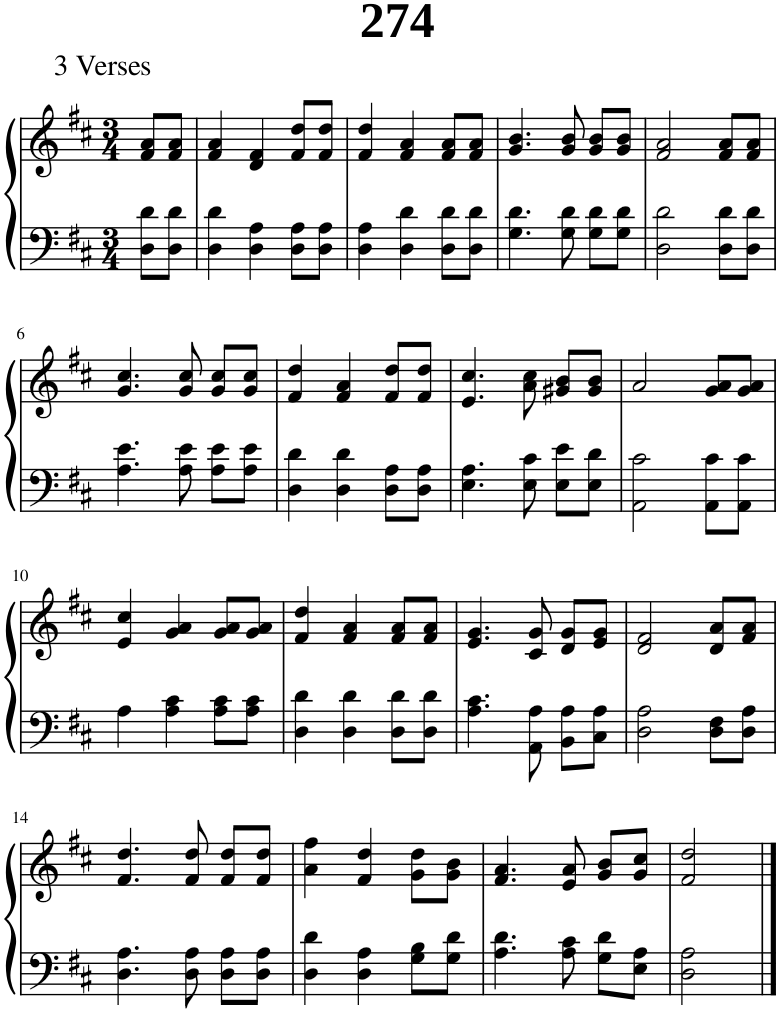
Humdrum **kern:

**kern	**kern
*part1	*part1
*staff2	*staff1
*I"Piano	*
*I'Pno.	*
*clefF4	*clefG2
*k[f#c#]	*k[f#c#]
*M3/4	*M3/4
=1	=1
8D\ 8d\L	8f#/ 8a/L
8D\ 8d\J	8f#/ 8a/J
=2	=2
4D\ 4d\	4f#/ 4a/
4D\ 4A\	4d/ 4f#/
8D\ 8A\L	8f#/ 8dd/L
8D\ 8A\J	8f#/ 8dd/J
=3	=3
4D\ 4A\	4f#/ 4dd/
4D\ 4d\	4f#/ 4a/
8D\ 8d\L	8f#/ 8a/L
8D\ 8d\J	8f#/ 8a/J
=4	=4
4.G\ 4.d\	4.g/ 4.b/
8G\ 8d\	8g/ 8b/
8G\ 8d\L	8g/ 8b/L
8G\ 8d\J	8g/ 8b/J
=5	=5
2D\ 2d\	2f#/ 2a/
8D\ 8d\L	8f#/ 8a/L
8D\ 8d\J	8f#/ 8a/J
!!LO:LB:g=z
=6	=6
4.A\ 4.e\	4.g/ 4.cc#/
8A\ 8e\	8g/ 8cc#/
8A\ 8e\L	8g/ 8cc#/L
8A\ 8e\J	8g/ 8cc#/J
=7	=7
4D\ 4d\	4f#/ 4dd/
4D\ 4d\	4f#/ 4a/
8D\ 8A\L	8f#/ 8dd/L
8D\ 8A\J	8f#/ 8dd/J
=8	=8
4.E\ 4.A\	4.e/ 4.cc#/
8E\ 8c#\	8a\ 8cc#\
8E\ 8e\L	8g#X/ 8b/L
8E\ 8d\J	8g#/ 8b/J
=9	=9
2AA\ 2c#\	2a/
8AA\ 8c#\L	8g/ 8a/L
8AA\ 8c#\J	8g/ 8a/J
!!LO:LB:g=z
=10	=10
4A\	4e/ 4cc#/
4A\ 4c#\	4g/ 4a/
8A\ 8c#\L	8g/ 8a/L
8A\ 8c#\J	8g/ 8a/J
=11	=11
4D\ 4d\	4f#/ 4dd/
4D\ 4d\	4f#/ 4a/
8D\ 8d\L	8f#/ 8a/L
8D\ 8d\J	8f#/ 8a/J
=12	=12
4.A\ 4.c#\	4.e/ 4.g/
8AA\ 8A\	8c#/ 8g/
8BB\ 8A\L	8d/ 8g/L
8C#\ 8A\J	8e/ 8g/J
=13	=13
2D\ 2A\	2d/ 2f#/
8D\ 8F#\L	8d/ 8a/L
8D\ 8A\J	8f#/ 8a/J
!!LO:LB:g=z
=14	=14
4.D\ 4.A\	4.f#/ 4.dd/
8D\ 8A\	8f#/ 8dd/
8D\ 8A\L	8f#/ 8dd/L
8D\ 8A\J	8f#/ 8dd/J
=15	=15
4D\ 4d\	4a\ 4ff#\
4D\ 4A\	4f#/ 4dd/
8G\ 8B\L	8g\ 8dd\L
8G\ 8d\J	8g\ 8b\J
=16	=16
4.A\ 4.d\	4.f#/ 4.a/
8A\ 8c#\	8e/ 8a/
8G\ 8d\L	8g/ 8b/L
8E\ 8A\J	8g/ 8cc#/J
=17	=17
2D\ 2A\	2f#/ 2dd/
==	==
*-	*-
